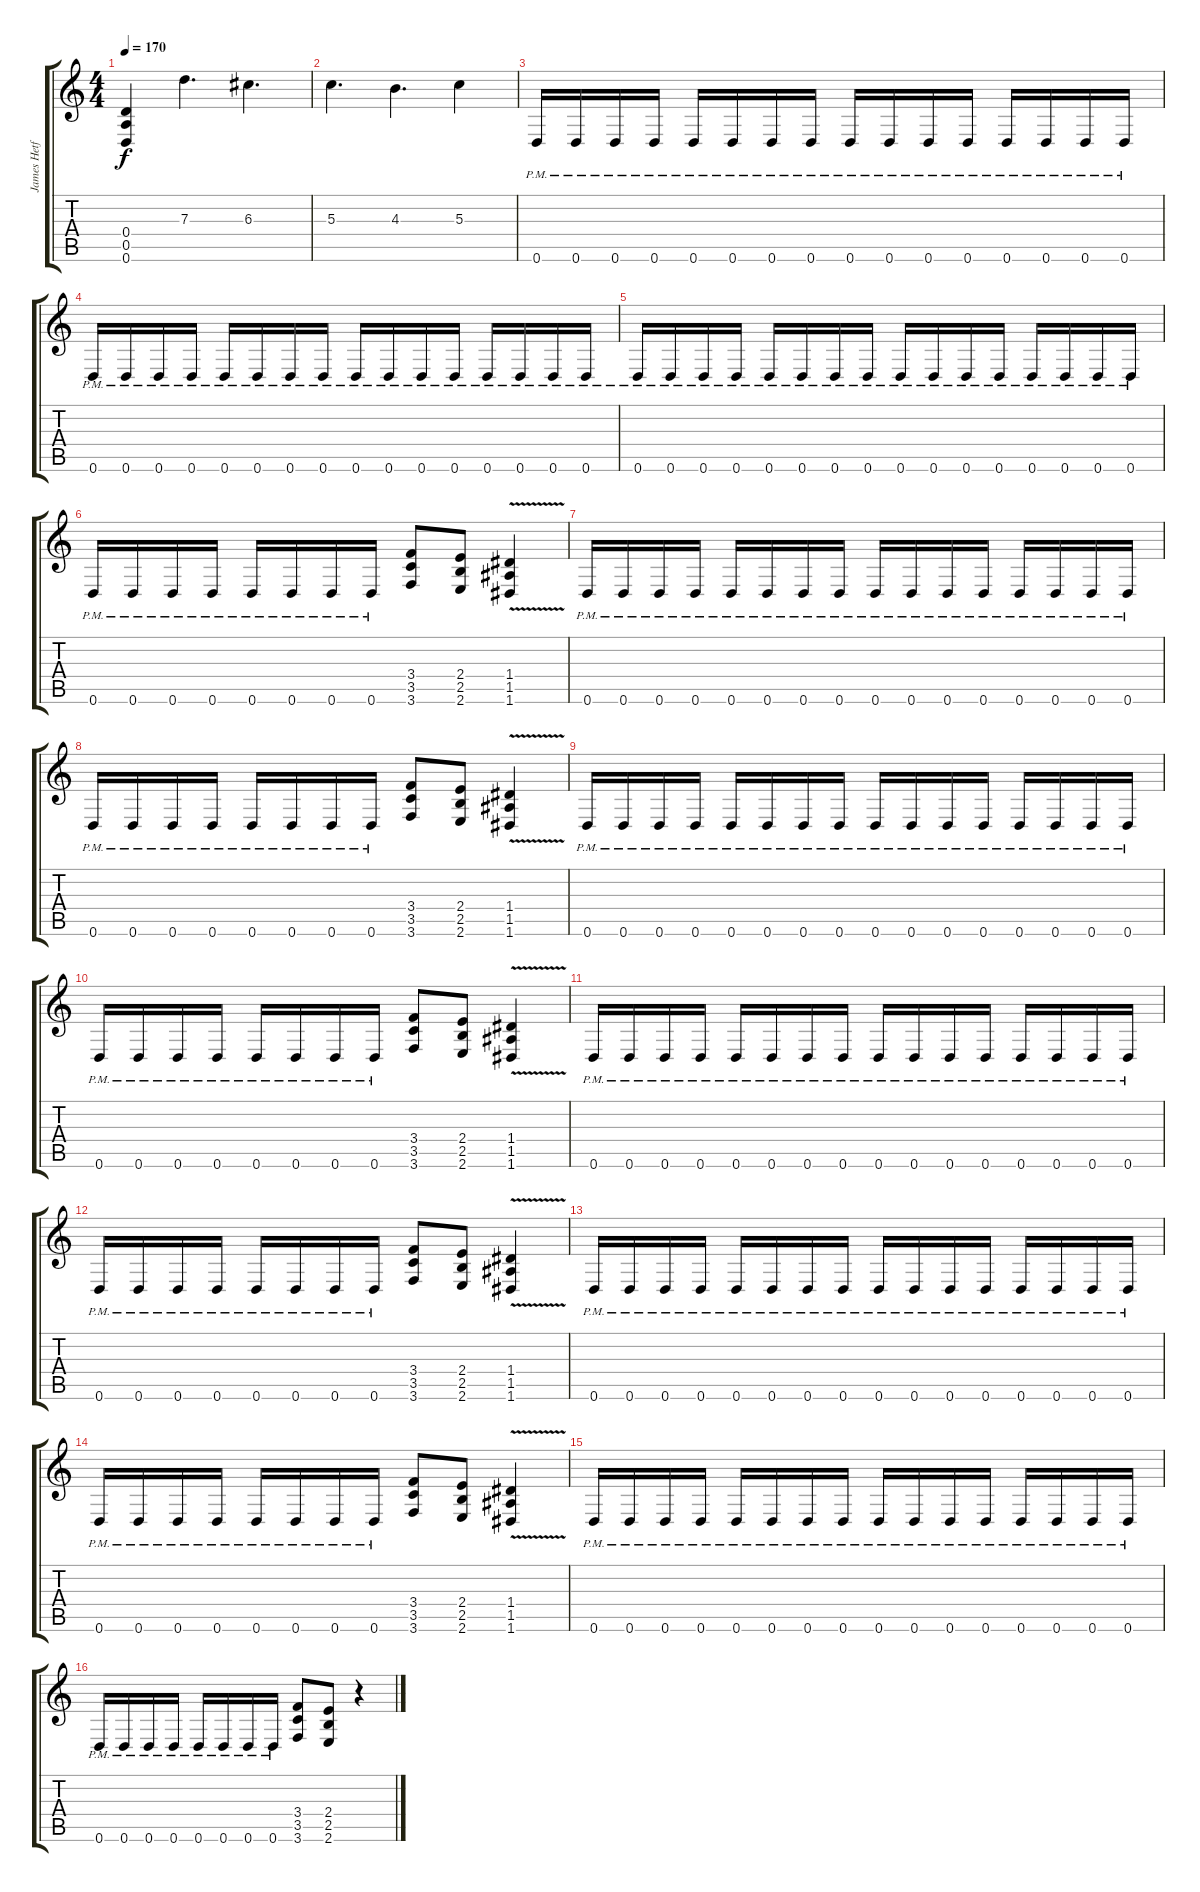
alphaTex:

\track ("James Hetfield" "James Hetf") {instrument distortionguitar}
\staff {score tabs}
\tuning (E4 B3 G3 D3 A2 D2) {hide}
\ts (4 4)
\tempo 170
\clef g2
\ks c
(0.4 0.5 0.6).4{dy f} 7.3.4{d} 6.3.4{d} |
5.3.4{d} 4.3.4{d} 5.3.4 |
0.6{pm}.16 0.6{pm}.16 0.6{pm}.16 0.6{pm}.16 0.6{pm}.16 0.6{pm}.16 0.6{pm}.16 0.6{pm}.16 0.6{pm}.16 0.6{pm}.16 0.6{pm}.16 0.6{pm}.16 0.6{pm}.16 0.6{pm}.16 0.6{pm}.16 0.6{pm}.16 |
0.6{pm}.16 0.6{pm}.16 0.6{pm}.16 0.6{pm}.16 0.6{pm}.16 0.6{pm}.16 0.6{pm}.16 0.6{pm}.16 0.6{pm}.16 0.6{pm}.16 0.6{pm}.16 0.6{pm}.16 0.6{pm}.16 0.6{pm}.16 0.6{pm}.16 0.6{pm}.16 |
0.6{pm}.16 0.6{pm}.16 0.6{pm}.16 0.6{pm}.16 0.6{pm}.16 0.6{pm}.16 0.6{pm}.16 0.6{pm}.16 0.6{pm}.16 0.6{pm}.16 0.6{pm}.16 0.6{pm}.16 0.6{pm}.16 0.6{pm}.16 0.6{pm}.16 0.6{pm}.16 |
0.6{pm}.16 0.6{pm}.16 0.6{pm}.16 0.6{pm}.16 0.6{pm}.16 0.6{pm}.16 0.6{pm}.16 0.6{pm}.16 (3.4 3.5 3.6).8 (2.4 2.5 2.6).8 (1.4{v} 1.5 1.6).4 |
0.6{pm}.16 0.6{pm}.16 0.6{pm}.16 0.6{pm}.16 0.6{pm}.16 0.6{pm}.16 0.6{pm}.16 0.6{pm}.16 0.6{pm}.16 0.6{pm}.16 0.6{pm}.16 0.6{pm}.16 0.6{pm}.16 0.6{pm}.16 0.6{pm}.16 0.6{pm}.16 |
0.6{pm}.16 0.6{pm}.16 0.6{pm}.16 0.6{pm}.16 0.6{pm}.16 0.6{pm}.16 0.6{pm}.16 0.6{pm}.16 (3.4 3.5 3.6).8 (2.4 2.5 2.6).8 (1.4{v} 1.5 1.6).4 |
0.6{pm}.16 0.6{pm}.16 0.6{pm}.16 0.6{pm}.16 0.6{pm}.16 0.6{pm}.16 0.6{pm}.16 0.6{pm}.16 0.6{pm}.16 0.6{pm}.16 0.6{pm}.16 0.6{pm}.16 0.6{pm}.16 0.6{pm}.16 0.6{pm}.16 0.6{pm}.16 |
0.6{pm}.16 0.6{pm}.16 0.6{pm}.16 0.6{pm}.16 0.6{pm}.16 0.6{pm}.16 0.6{pm}.16 0.6{pm}.16 (3.4 3.5 3.6).8 (2.4 2.5 2.6).8 (1.4{v} 1.5 1.6).4 |
0.6{pm}.16 0.6{pm}.16 0.6{pm}.16 0.6{pm}.16 0.6{pm}.16 0.6{pm}.16 0.6{pm}.16 0.6{pm}.16 0.6{pm}.16 0.6{pm}.16 0.6{pm}.16 0.6{pm}.16 0.6{pm}.16 0.6{pm}.16 0.6{pm}.16 0.6{pm}.16 |
0.6{pm}.16 0.6{pm}.16 0.6{pm}.16 0.6{pm}.16 0.6{pm}.16 0.6{pm}.16 0.6{pm}.16 0.6{pm}.16 (3.4 3.5 3.6).8 (2.4 2.5 2.6).8 (1.4{v} 1.5 1.6).4 |
0.6{pm}.16 0.6{pm}.16 0.6{pm}.16 0.6{pm}.16 0.6{pm}.16 0.6{pm}.16 0.6{pm}.16 0.6{pm}.16 0.6{pm}.16 0.6{pm}.16 0.6{pm}.16 0.6{pm}.16 0.6{pm}.16 0.6{pm}.16 0.6{pm}.16 0.6{pm}.16 |
0.6{pm}.16 0.6{pm}.16 0.6{pm}.16 0.6{pm}.16 0.6{pm}.16 0.6{pm}.16 0.6{pm}.16 0.6{pm}.16 (3.4 3.5 3.6).8 (2.4 2.5 2.6).8 (1.4{v} 1.5 1.6).4 |
0.6{pm}.16 0.6{pm}.16 0.6{pm}.16 0.6{pm}.16 0.6{pm}.16 0.6{pm}.16 0.6{pm}.16 0.6{pm}.16 0.6{pm}.16 0.6{pm}.16 0.6{pm}.16 0.6{pm}.16 0.6{pm}.16 0.6{pm}.16 0.6{pm}.16 0.6{pm}.16 |
0.6{pm}.16 0.6{pm}.16 0.6{pm}.16 0.6{pm}.16 0.6{pm}.16 0.6{pm}.16 0.6{pm}.16 0.6{pm}.16 (3.4 3.5 3.6).8 (2.4 2.5 2.6).8 r.4
